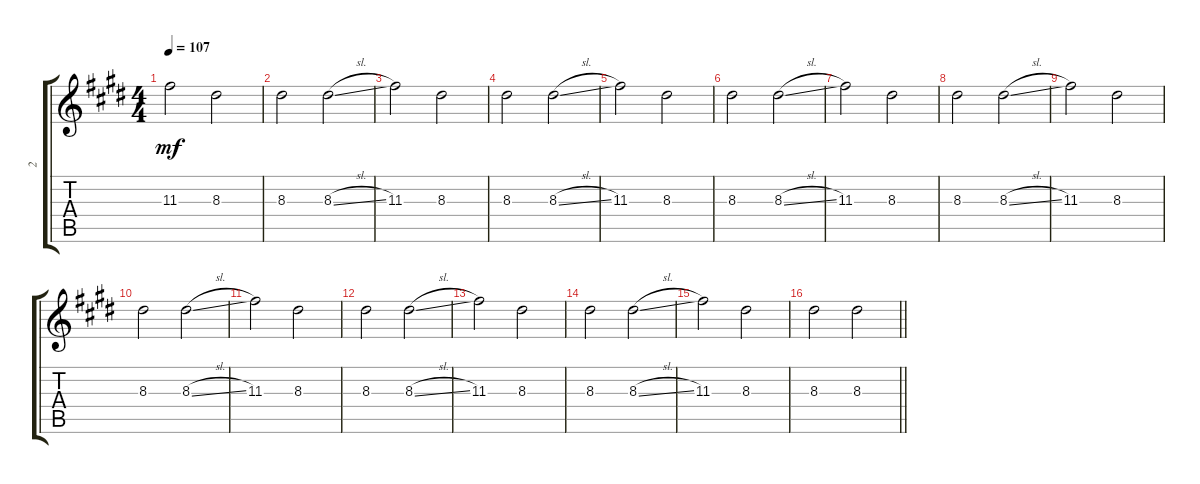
\track ("2" "2") {instrument acousticguitarsteel}
\staff {score tabs}
\tuning (E4 B3 G3 D3 A2 E2) {hide}
\ts (4 4)
\tempo 107
\clef g2
\ks e
11.3.2{dy mf} 8.3.2 |
8.3.2 8.3{sl}.2 |
11.3.2 8.3.2 |
8.3.2 8.3{sl}.2 |
11.3.2 8.3.2 |
8.3.2 8.3{sl}.2 |
11.3.2 8.3.2 |
8.3.2 8.3{sl}.2 |
11.3.2 8.3.2 |
8.3.2 8.3{sl}.2 |
11.3.2 8.3.2 |
8.3.2 8.3{sl}.2 |
11.3.2 8.3.2 |
8.3.2 8.3{sl}.2 |
11.3.2 8.3.2 |
\barLineRight lightlight
8.3.2 8.3{sl}.2
